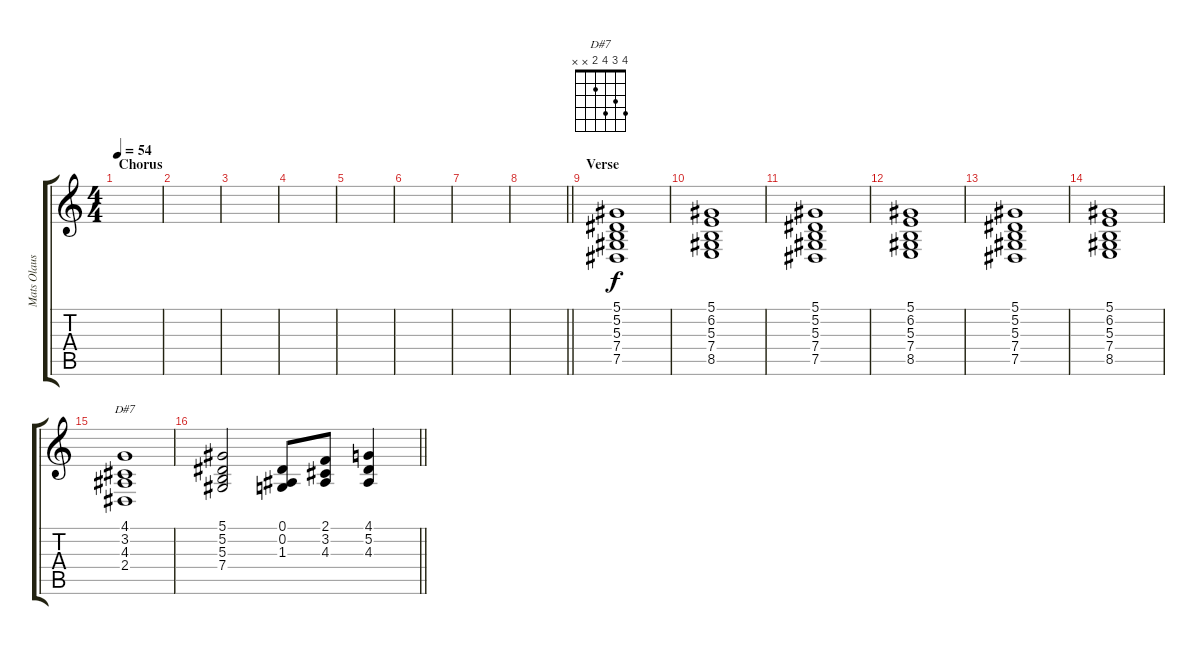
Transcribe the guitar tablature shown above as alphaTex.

\track ("Mats Olausson" "Mats Olaus") {instrument stringensemble2}
\staff {score tabs}
\tuning (Eb4 Bb3 Gb3 Db3 Ab2 Eb2) {hide}
\chord ("D#7" 4 3 4 2 x x)
\ts (4 4)
\section ("" "Chorus")
\tempo 54
\clef g2
\ks c
|
|
|
|
|
|
|
\barLineRight lightlight
|
\section ("" "Verse")
(5.1 5.2 5.3 7.4 7.5).1 |
(5.1 6.2 5.3 7.4 8.5).1 |
(5.1 5.2 5.3 7.4 7.5).1 |
(5.1 6.2 5.3 7.4 8.5).1 |
(5.1 5.2 5.3 7.4 7.5).1 |
(5.1 6.2 5.3 7.4 8.5).1 |
(4.1 3.2 4.3 2.4).1{ch "D#7"} |
\barLineRight lightlight
(5.1 5.2 5.3 7.4).2 (0.1 0.2 1.3).8 (2.1 3.2 4.3).8 (4.1 5.2 4.3).4
